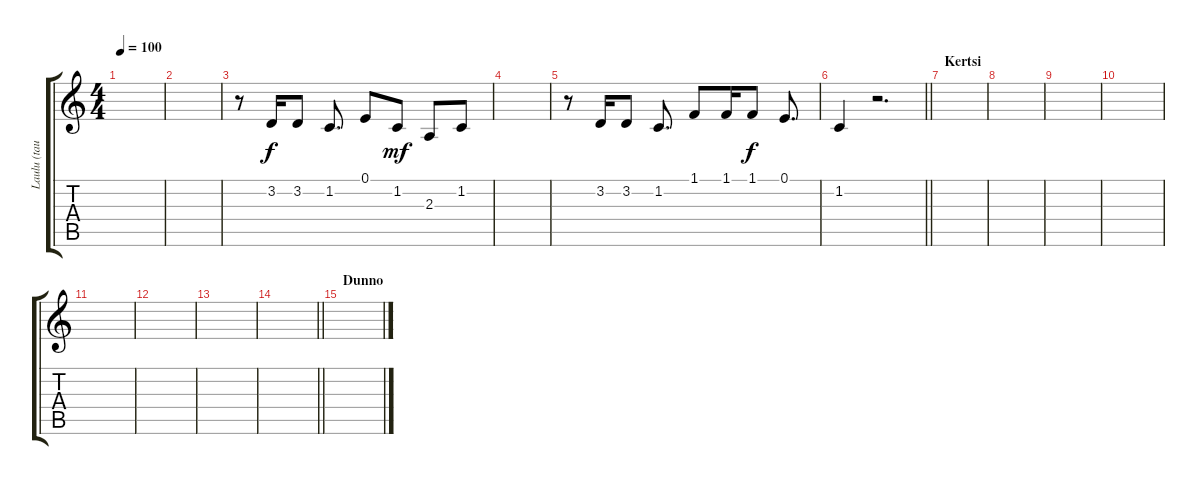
\track ("Laulu (tausta)" "Laulu (tau") {instrument lead3calliope}
\staff {score tabs}
\tuning (E4 B3 G3 D3 A2 E2) {hide}
\ts (4 4)
\tempo 100
\clef g2
\ks c
|
|
r.8 3.2.16 3.2.8 1.2.8{d} 0.1.8{dy f} 1.2.8{dy mf} 2.3.8 1.2.8 |
|
r.8 3.2.16 3.2.8 1.2.8{d} 1.1.8 1.1.16 1.1.8{dy f} 0.1.8{d} |
\barLineRight lightlight
1.2.4 r.2{d} |
\section ("" "Kertsi")
|
|
|
|
|
|
|
\barLineRight lightlight
|
\section ("" "Dunno")
